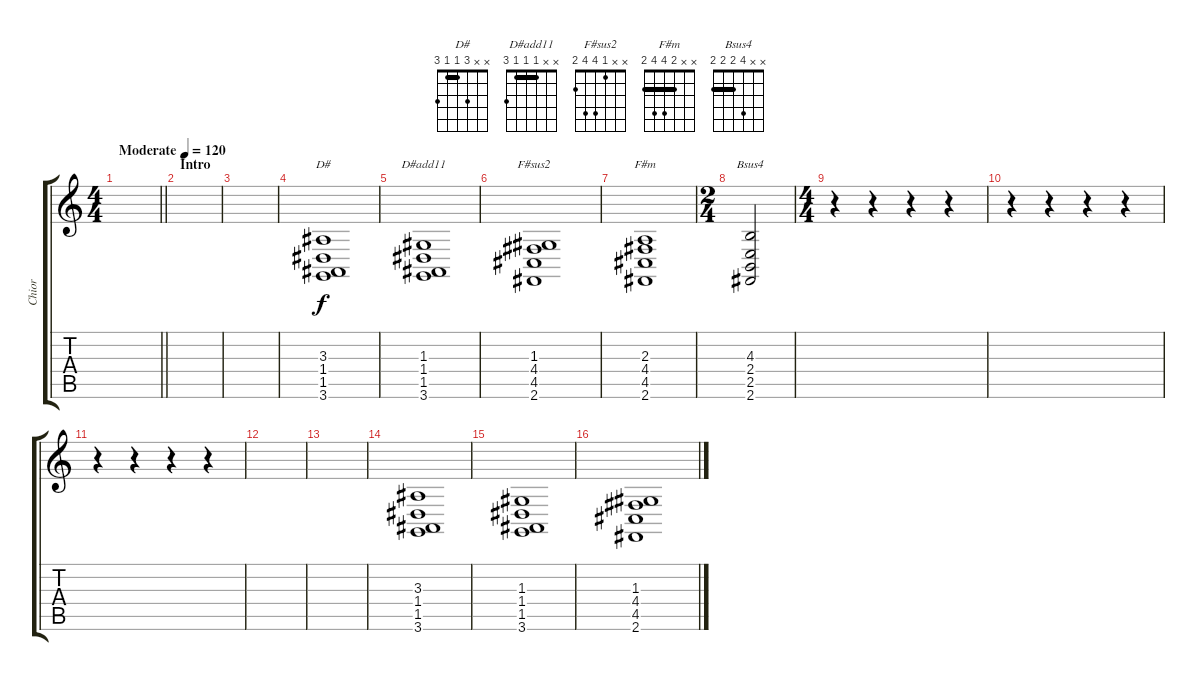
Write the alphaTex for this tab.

\track ("Chior" "Chior") {instrument choiraahs}
\staff {score tabs}
\tuning (E4 B3 G3 D3 A2 E2) {hide}
\chord ("D#" x x 3 1 1 3) {barre 1}
\chord ("D#add11" x x 1 1 1 3) {barre 1}
\chord ("F#sus2" x x 1 4 4 2)
\chord ("F#m" x x 2 4 4 2) {barre 2}
\chord ("Bsus4" x x 4 2 2 2) {barre 2}
\ts (4 4)
\tempo (120 "Moderate")
\clef g2
\barLineRight lightlight
\ks c
|
\section ("" "Intro")
|
|
(3.3 1.4 1.5 3.6).1{ch "D#"} |
(1.3 1.4 1.5 3.6).1{ch "D#add11"} |
(1.3 4.4 4.5 2.6).1{ch "F#sus2"} |
(2.3 4.4 4.5 2.6).1{ch "F#m"} |
\ts (2 4)
(4.3 2.4 2.5 2.6).2{ch "Bsus4"} |
\ts (4 4)
r.4 r.4 r.4 r.4 |
r.4 r.4 r.4 r.4 |
r.4 r.4 r.4 r.4 |
|
|
(3.3 1.4 1.5 3.6).1 |
(1.3 1.4 1.5 3.6).1 |
(1.3 4.4 4.5 2.6).1
